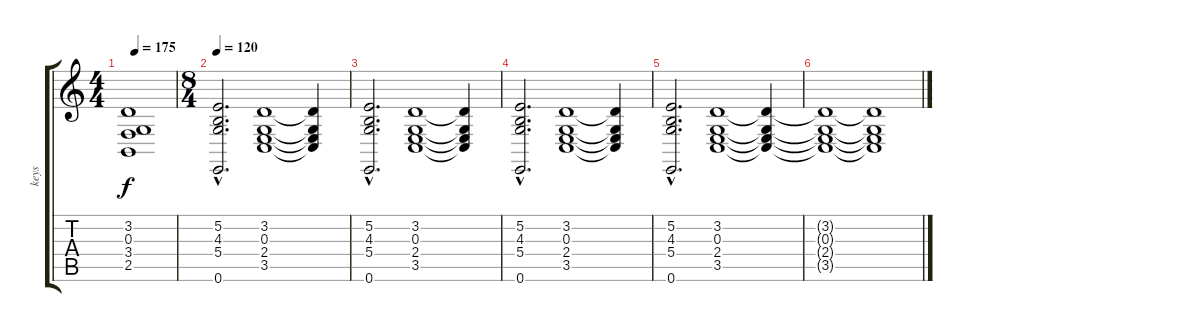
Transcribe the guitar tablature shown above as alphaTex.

\track ("keys" "keys") {instrument pad8sweep}
\staff {score tabs}
\tuning (E4 B3 G3 D3 A2 E2) {hide}
\ts (4 4)
\tempo 175
\clef g2
\ks c
(3.2 0.3 3.4 2.5).1{dy f} |
\ts (8 4)
\tempo 120
(5.2{hac} 4.3{hac} 5.4{hac} 0.6{hac}).2{d} (3.2 0.3 2.4 3.5).1 (3.2{t} 0.3{t} 2.4{t} 3.5{t}).4 |
(5.2{hac} 4.3{hac} 5.4{hac} 0.6{hac}).2{d} (3.2 0.3 2.4 3.5).1 (3.2{t} 0.3{t} 2.4{t} 3.5{t}).4 |
(5.2{hac} 4.3{hac} 5.4{hac} 0.6{hac}).2{d} (3.2 0.3 2.4 3.5).1 (3.2{t} 0.3{t} 2.4{t} 3.5{t}).4 |
(5.2{hac} 4.3{hac} 5.4{hac} 0.6{hac}).2{d} (3.2 0.3 2.4 3.5).1 (3.2{t} 0.3{t} 2.4{t} 3.5{t}).4 |
(3.2{t} 0.3{t} 2.4{t} 3.5{t}).1 (3.2{t} 0.3{t} 2.4{t} 3.5{t}).1
